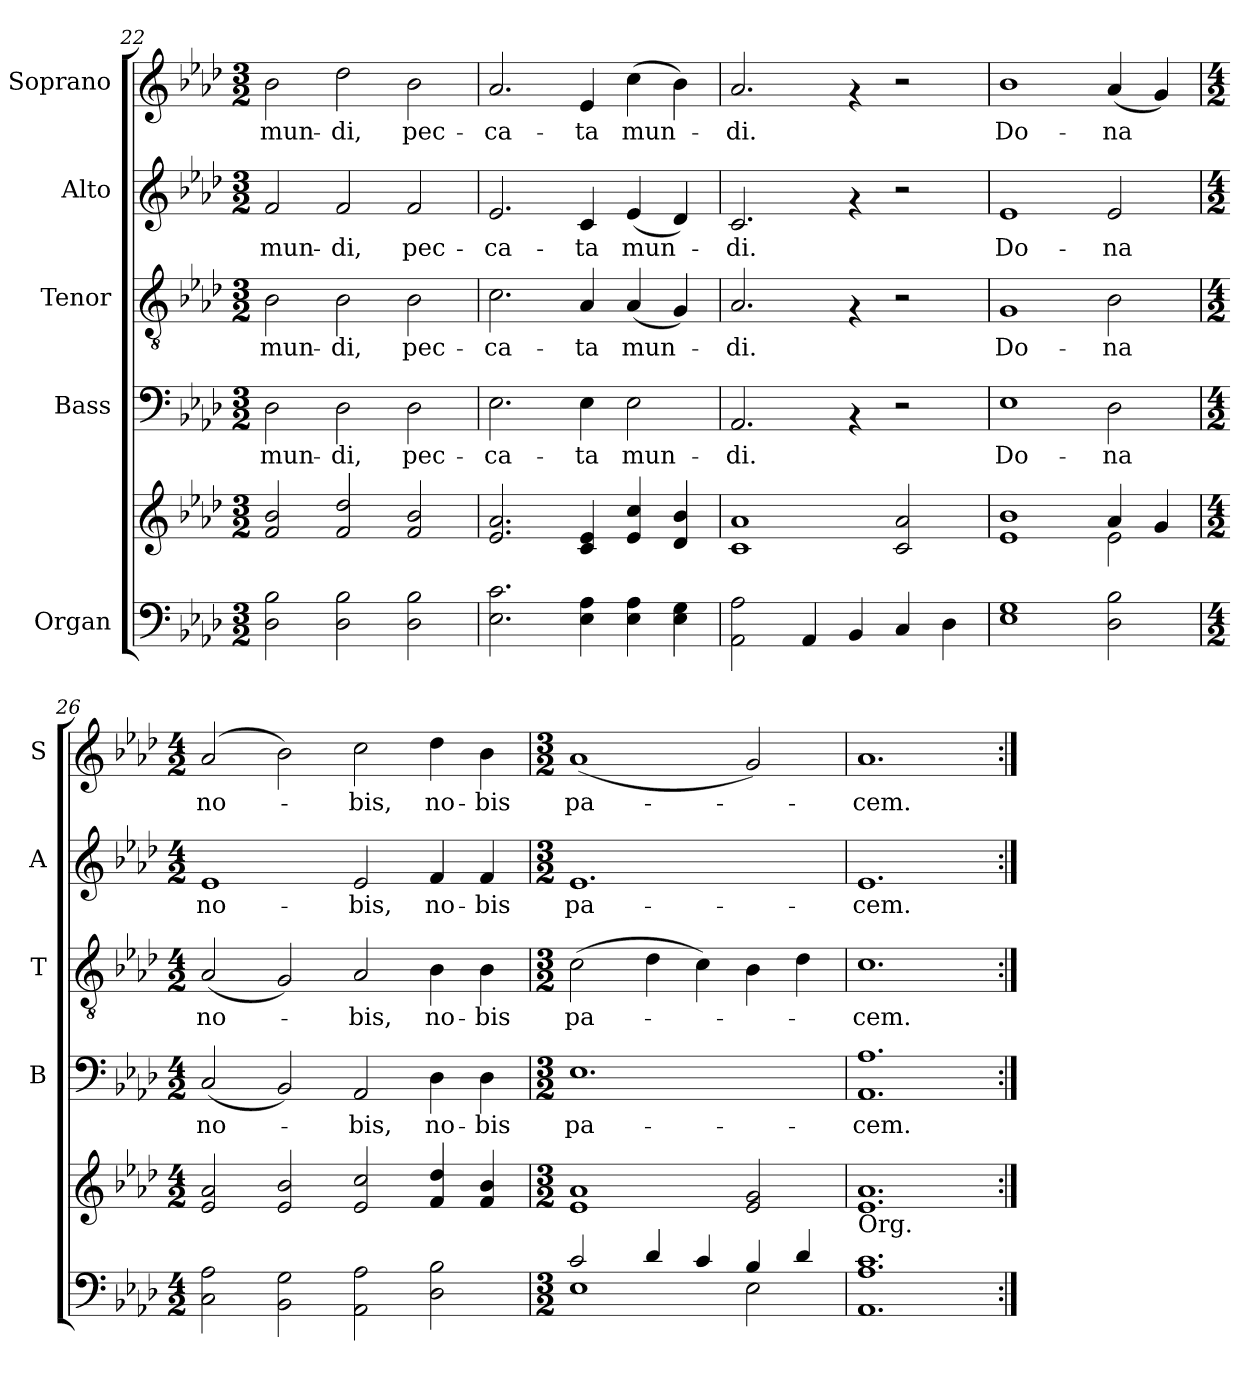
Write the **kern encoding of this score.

**kern	**kern	**kern	**text	**kern	**text	**kern	**text	**kern	**text
*part5	*part5	*part4	*part4	*part3	*part3	*part2	*part2	*part1	*part1
*staff6	*staff5	*staff4	*staff4	*staff3	*staff3	*staff2	*staff2	*staff1	*staff1
*I"Organ	*	*I"Bass	*	*I"Tenor	*	*I"Alto	*	*I"Soprano	*
*	*	*I'B	*	*I'T	*	*I'A	*	*I'S	*
*clefF4	*clefG2	*clefF4	*	*clefGv2	*	*clefG2	*	*clefG2	*
*k[b-e-a-d-]	*k[b-e-a-d-]	*k[b-e-a-d-]	*	*k[b-e-a-d-]	*	*k[b-e-a-d-]	*	*k[b-e-a-d-]	*
*A-:	*A-:	*A-:	*	*A-:	*	*A-:	*	*A-:	*
*M3/2	*M3/2	*M3/2	*	*M3/2	*	*M3/2	*	*M3/2	*
=22	=22	=22	=22	=22	=22	=22	=22	=22	=22
!	!	!	!LO:LY:b	!	!LO:LY:b	!	!LO:LY:b	!	!LO:LY:b
2D-\ 2B-\	2f/ 2b-/	2D-\	mun-	2B-\	mun-	2f/	mun-	2b-\	mun-
!	!	!	!LO:LY:b	!	!LO:LY:b	!	!LO:LY:b	!	!LO:LY:b
2D-\ 2B-\	2f/ 2dd-/	2D-\	-di,	2B-\	-di,	2f/	-di,	2dd-\	-di,
!	!	!	!LO:LY:b	!	!LO:LY:b	!	!LO:LY:b	!	!LO:LY:b
2D-\ 2B-\	2f/ 2b-/	2D-\	pec-	2B-\	pec-	2f/	pec-	2b-\	pec-
!!LO:LB:g=z
=23	=23	=23	=23	=23	=23	=23	=23	=23	=23
!	!	!	!LO:LY:b	!	!LO:LY:b	!	!LO:LY:b	!	!LO:LY:b
2.E-\ 2.c\	2.e-/ 2.a-/	2.E-\	-ca-	2.c\	-ca-	2.e-/	-ca-	2.a-/	-ca-
!	!	!	!LO:LY:b	!	!LO:LY:b	!	!LO:LY:b	!	!LO:LY:b
4E-\ 4A-\	4c/ 4e-/	4E-\	-ta	4A-/	-ta	4c/	-ta	4e-/	-ta
!	!	!	!LO:LY:b	!	!LO:LY:b	!	!LO:LY:b	!	!LO:LY:b
4E-\ 4A-\	4e-/ 4cc/	2E-\	mun-	(<4A-/	mun-	(<4e-/	mun-	(>4cc\	mun-
4E-\ 4G\	4d-/ 4b-/	.	.	4G/)	.	4d-/)	.	4b-\)	.
=24	=24	=24	=24	=24	=24	=24	=24	=24	=24
!	!	!	!LO:LY:b	!	!LO:LY:b	!	!LO:LY:b	!	!LO:LY:b
2AA-\ 2A-\	1c 1a-	2.AA-/	-di.	2.A-/	-di.	2.c/	-di.	2.a-/	-di.
4AA-/	.	.	.	.	.	.	.	.	.
4BB-/	.	4rAA	.	4rF	.	4rf	.	4rf	.
4C/	2c/ 2a-/	2r	.	2r	.	2r	.	2r	.
4D-\	.	.	.	.	.	.	.	.	.
=25	=25	=25	=25	=25	=25	=25	=25	=25	=25
*	*^	*	*	*	*	*	*	*	*
!	!	!	!	!LO:LY:b	!	!LO:LY:b	!	!LO:LY:b	!	!LO:LY:b
1E- 1G	1b-	1e-	1E-	Do-	1G	Do-	1e-	Do-	1b-	Do-
!	!	!	!	!LO:LY:b	!	!LO:LY:b	!	!LO:LY:b	!	!LO:LY:b
2D-\ 2B-\	4a-/	2e-\	2D-\	-na	2B-\	-na	2e-/	-na	(<4a-/	-na
.	4g/	.	.	.	.	.	.	.	4g/)	.
*	*v	*v	*	*	*	*	*	*	*	*
=26	=26	=26	=26	=26	=26	=26	=26	=26	=26
*M4/2	*M4/2	*M4/2	*	*M4/2	*	*M4/2	*	*M4/2	*
!	!	!	!LO:LY:b	!	!LO:LY:b	!	!LO:LY:b	!	!LO:LY:b
2C\ 2A-\	2e-/ 2a-/	(<2C/	no-	(<2A-/	no-	1e-	no-	(2a-/	no-
2BB-\ 2G\	2e-/ 2b-/	2BB-/)	.	2G/)	.	.	.	2b-\)	.
!	!	!	!LO:LY:b	!	!LO:LY:b	!	!LO:LY:b	!	!LO:LY:b
2AA-\ 2A-\	2e-/ 2cc/	2AA-/	-bis,	2A-/	-bis,	2e-/	-bis,	2cc\	-bis,
!	!	!	!LO:LY:b	!	!LO:LY:b	!	!LO:LY:b	!	!LO:LY:b
2D-\ 2B-\	4f/ 4dd-/	4D-\	no-	4B-\	no-	4f/	no-	4dd-\	no-
!	!	!	!LO:LY:b	!	!LO:LY:b	!	!LO:LY:b	!	!LO:LY:b
.	4f/ 4b-/	4D-\	-bis	4B-\	-bis	4f/	-bis	4b-\	-bis
!!LO:PB:g=z
=27	=27	=27	=27	=27	=27	=27	=27	=27	=27
*M3/2	*M3/2	*M3/2	*	*M3/2	*	*M3/2	*	*M3/2	*
*^	*	*	*	*	*	*	*	*	*
!	!	!	!	!LO:LY:b	!	!LO:LY:b	!	!LO:LY:b	!	!LO:LY:b
2c/	1E-	1e- 1a-	1.E-	pa-	(>2c\	pa-	1.e-	pa-	(<1a-	pa-
4d-/	.	.	.	.	4d-\	.	.	.	.	.
4c/	.	.	.	.	4c\)	.	.	.	.	.
4B-/	2E-\	2e-/ 2g/	.	.	4B-\	.	.	.	2g/)	.
4d-/	.	.	.	.	4d-\	.	.	.	.	.
*v	*v	*	*	*	*	*	*	*	*	*
=28	=28	=28	=28	=28	=28	=28	=28	=28	=28
!	!LO:TX:b:t=Org.	!	!	!	!	!	!	!	!
!	!	!	!LO:LY:b	!	!LO:LY:b	!	!LO:LY:b	!	!LO:LY:b
1.AA- 1.A- 1.c	1.e- 1.a-	1.AA- 1.A-	-cem.	1.c	-cem.	1.e-	-cem.	1.a-	-cem.
=:|!	=:|!	=:|!	=:|!	=:|!	=:|!	=:|!	=:|!	=:|!	=:|!
*-	*-	*-	*-	*-	*-	*-	*-	*-	*-
